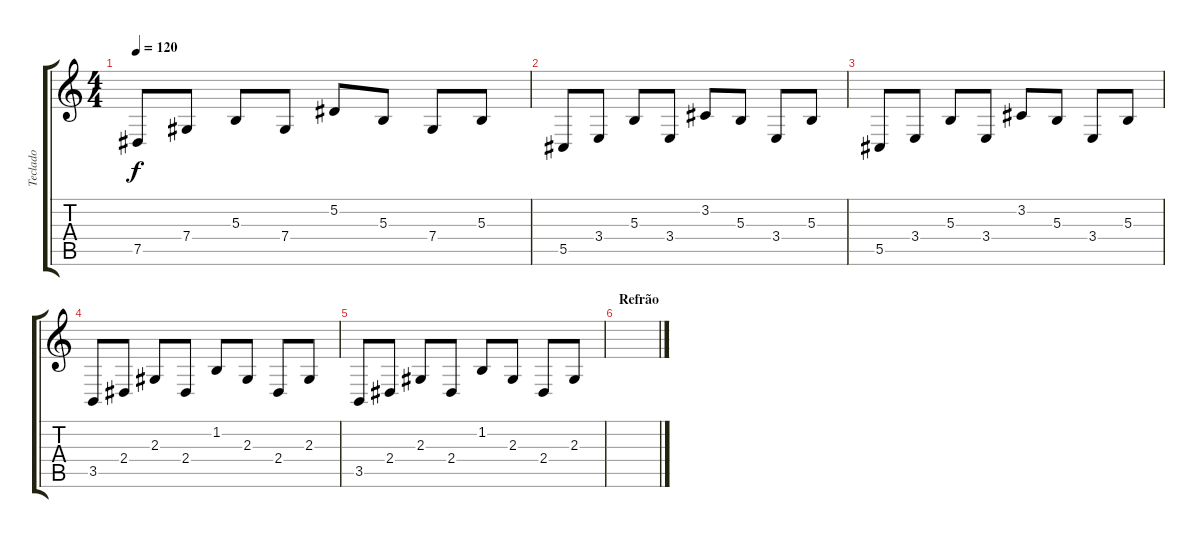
\track ("Teclado" "Teclado") {instrument fx5brightness}
\staff {score tabs}
\tuning (Eb4 Bb3 Gb3 Db3 Ab2 Eb2) {hide}
\ts (4 4)
\tempo 120
\clef g2
\ks c
7.5.8{dy f} 7.4.8 5.3.8 7.4.8 5.2.8 5.3.8 7.4.8 5.3.8 |
5.5.8 3.4.8 5.3.8 3.4.8 3.2.8 5.3.8 3.4.8 5.3.8 |
5.5.8 3.4.8 5.3.8 3.4.8 3.2.8 5.3.8 3.4.8 5.3.8 |
3.5.8 2.4.8 2.3.8 2.4.8 1.2.8 2.3.8 2.4.8 2.3.8 |
3.5.8 2.4.8 2.3.8 2.4.8 1.2.8 2.3.8 2.4.8 2.3.8 |
\section ("" "Refrão")
